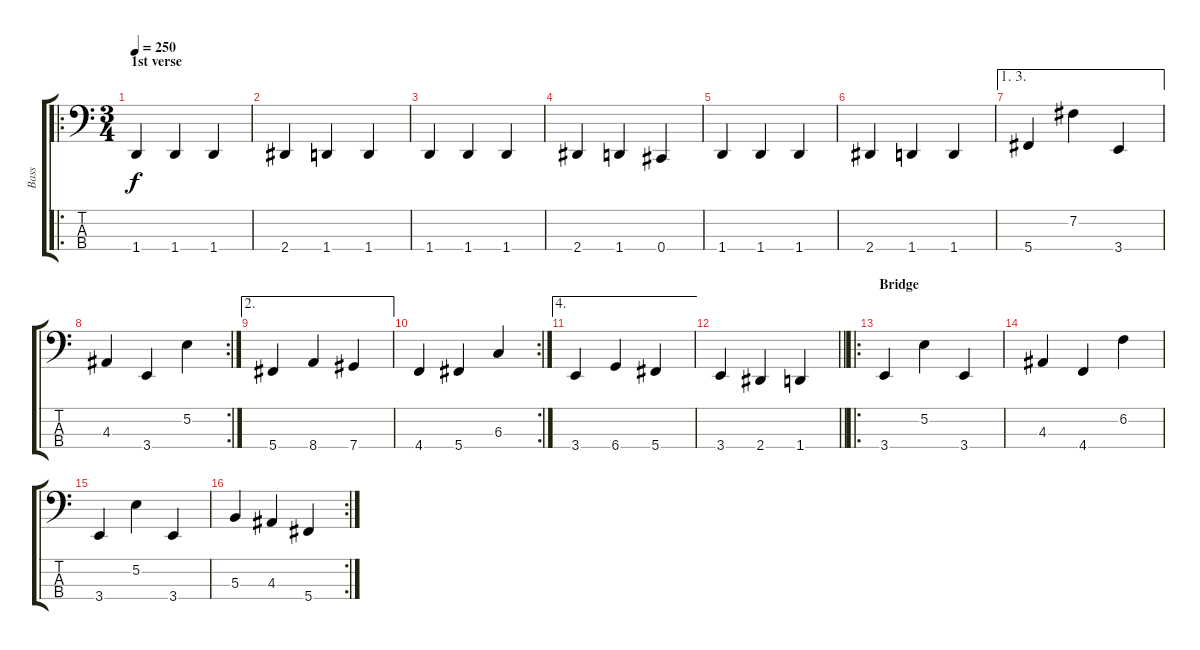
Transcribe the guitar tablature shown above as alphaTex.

\track ("Bass" "Bass") {instrument electricbassfinger}
\staff {score tabs}
\tuning (E2 B1 Gb1 Db1) {hide}
\ro
\ts (3 4)
\section ("" "1st verse")
\tempo 250
\clef f4
\ks c
1.4.4{dy f} 1.4.4 1.4.4 |
2.4.4 1.4.4 1.4.4 |
1.4.4 1.4.4 1.4.4 |
2.4.4 1.4.4 0.4.4 |
1.4.4 1.4.4 1.4.4 |
2.4.4 1.4.4 1.4.4 |
\ae (1 3)
5.4.4 7.2.4 3.4.4 |
\rc 2
4.3.4 3.4.4 5.2.4 |
\ae 2
5.4.4 8.4.4 7.4.4 |
\rc 2
4.4.4 5.4.4 6.3.4 |
\ae 4
3.4.4 6.4.4 5.4.4 |
\barLineRight lightlight
3.4.4 2.4.4 1.4.4 |
\ro
\section ("" "Bridge")
3.4.4 5.2.4 3.4.4 |
4.3.4 4.4.4 6.2.4 |
3.4.4 5.2.4 3.4.4 |
\rc 2
5.3.4 4.3.4 5.4.4
